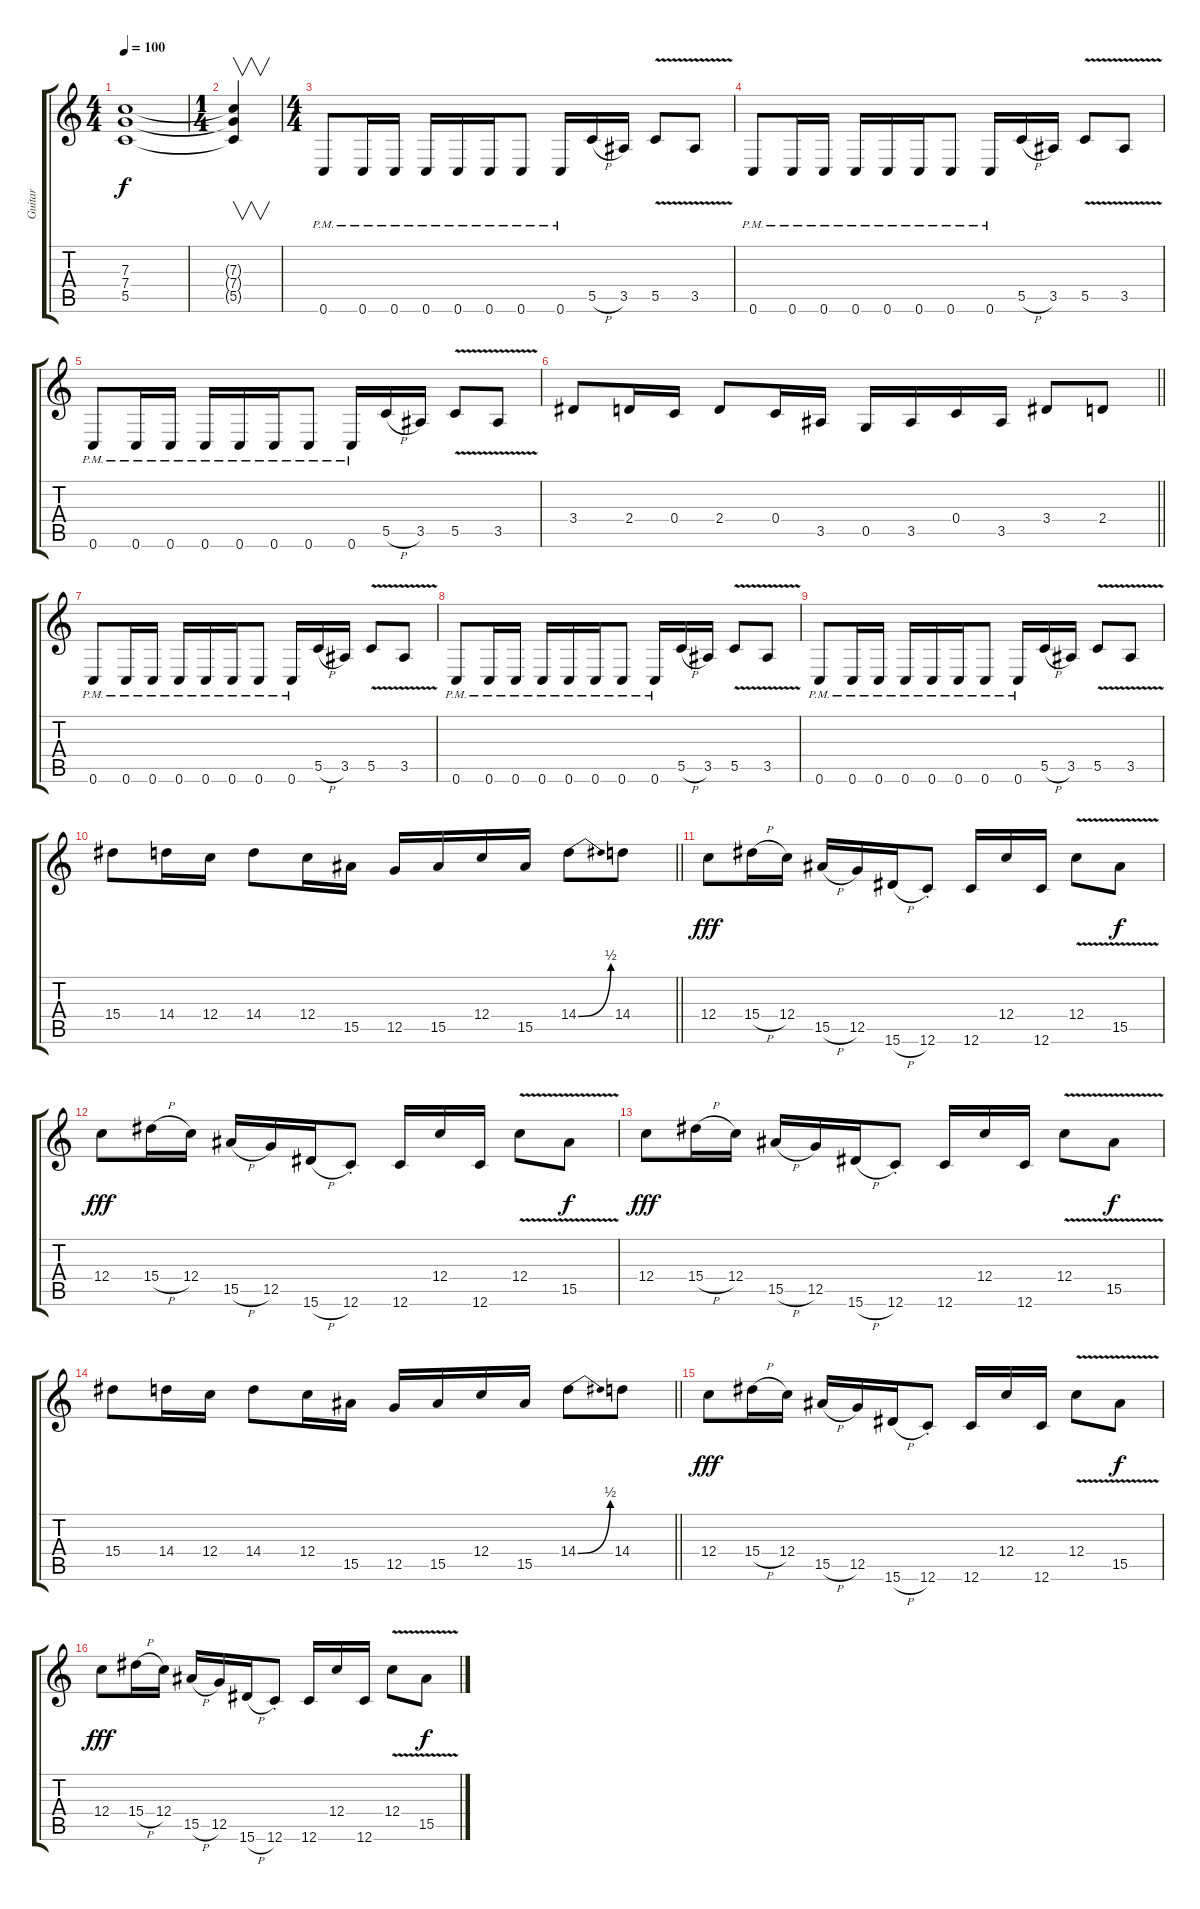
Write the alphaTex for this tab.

\track ("Guitar" "Guitar") {instrument distortionguitar}
\staff {score tabs}
\tuning (D4 A3 F3 C3 G2 C2) {hide}
\ts (4 4)
\tempo 100
\clef g2
\ks c
(7.3 7.4 5.5).1{dy f} |
\ts (1 4)
(7.3{t} 7.4{t} 5.5{t}).4{v} |
\ts (4 4)
0.6{pm}.8 0.6{pm}.16 0.6{pm}.16 0.6{pm}.16 0.6{pm}.16 0.6{pm}.16 0.6{pm}.8 0.6{pm}.16 5.5{h}.16 3.5.16 5.5{v}.8 3.5{v}.8 |
0.6{pm}.8 0.6{pm}.16 0.6{pm}.16 0.6{pm}.16 0.6{pm}.16 0.6{pm}.16 0.6{pm}.8 0.6{pm}.16 5.5{h}.16 3.5.16 5.5{v}.8 3.5{v}.8 |
0.6{pm}.8 0.6{pm}.16 0.6{pm}.16 0.6{pm}.16 0.6{pm}.16 0.6{pm}.16 0.6{pm}.8 0.6{pm}.16 5.5{h}.16 3.5.16 5.5{v}.8 3.5{v}.8 |
\barLineRight lightlight
3.4.8 2.4.16 0.4.16 2.4.8 0.4.16 3.5.16 0.5.16 3.5.16 0.4.16 3.5.16 3.4.8 2.4.8 |
0.6{pm}.8 0.6{pm}.16 0.6{pm}.16 0.6{pm}.16 0.6{pm}.16 0.6{pm}.16 0.6{pm}.8 0.6{pm}.16 5.5{h}.16 3.5.16 5.5{v}.8 3.5{v}.8 |
0.6{pm}.8 0.6{pm}.16 0.6{pm}.16 0.6{pm}.16 0.6{pm}.16 0.6{pm}.16 0.6{pm}.8 0.6{pm}.16 5.5{h}.16 3.5.16 5.5{v}.8 3.5{v}.8 |
0.6{pm}.8 0.6{pm}.16 0.6{pm}.16 0.6{pm}.16 0.6{pm}.16 0.6{pm}.16 0.6{pm}.8 0.6{pm}.16 5.5{h}.16 3.5.16 5.5{v}.8 3.5{v}.8 |
\barLineRight lightlight
15.4.8 14.4.16 12.4.16 14.4.8 12.4.16 15.5.16 12.5.16 15.5.16 12.4.16 15.5.16 14.4{be (bend 0 0 60 2)}.8 14.4.8 |
12.4.8{dy fff} 15.4{h}.16 12.4.16 15.5{h}.16 12.5.16 15.6{h}.16 12.6{st}.8 12.6.16 12.4.16 12.6.16 12.4{v}.8 15.5{v}.8{dy f} |
12.4.8{dy fff} 15.4{h}.16 12.4.16 15.5{h}.16 12.5.16 15.6{h}.16 12.6{st}.8 12.6.16 12.4.16 12.6.16 12.4{v}.8 15.5{v}.8{dy f} |
12.4.8{dy fff} 15.4{h}.16 12.4.16 15.5{h}.16 12.5.16 15.6{h}.16 12.6{st}.8 12.6.16 12.4.16 12.6.16 12.4{v}.8 15.5{v}.8{dy f} |
\barLineRight lightlight
15.4.8 14.4.16 12.4.16 14.4.8 12.4.16 15.5.16 12.5.16 15.5.16 12.4.16 15.5.16 14.4{be (bend 0 0 60 2)}.8 14.4.8 |
12.4.8{dy fff} 15.4{h}.16 12.4.16 15.5{h}.16 12.5.16 15.6{h}.16 12.6{st}.8 12.6.16 12.4.16 12.6.16 12.4{v}.8 15.5{v}.8{dy f} |
12.4.8{dy fff} 15.4{h}.16 12.4.16 15.5{h}.16 12.5.16 15.6{h}.16 12.6{st}.8 12.6.16 12.4.16 12.6.16 12.4{v}.8 15.5{v}.8{dy f}
